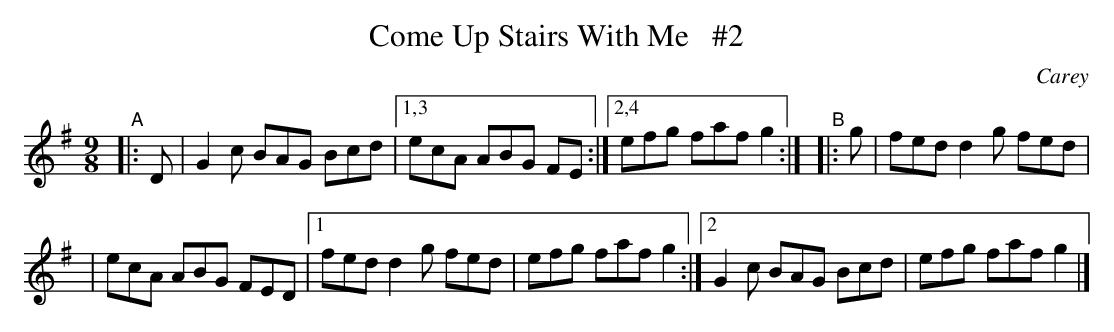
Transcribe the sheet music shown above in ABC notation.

X:1
T: Come Up Stairs With Me   #2
O: Carey
5: abc 1.6
M: 9/8
K: G
"^A"|: D | G2c BAG Bcd |[1,3 ecA ABG FE :|[2,4 efg faf g2 :| "^B"|: g | fed d2g fed |
| ecA ABG FED |[1 fed d2g fed | efg faf g2 :|[2 G2c BAG Bcd | efg faf g2 |]
